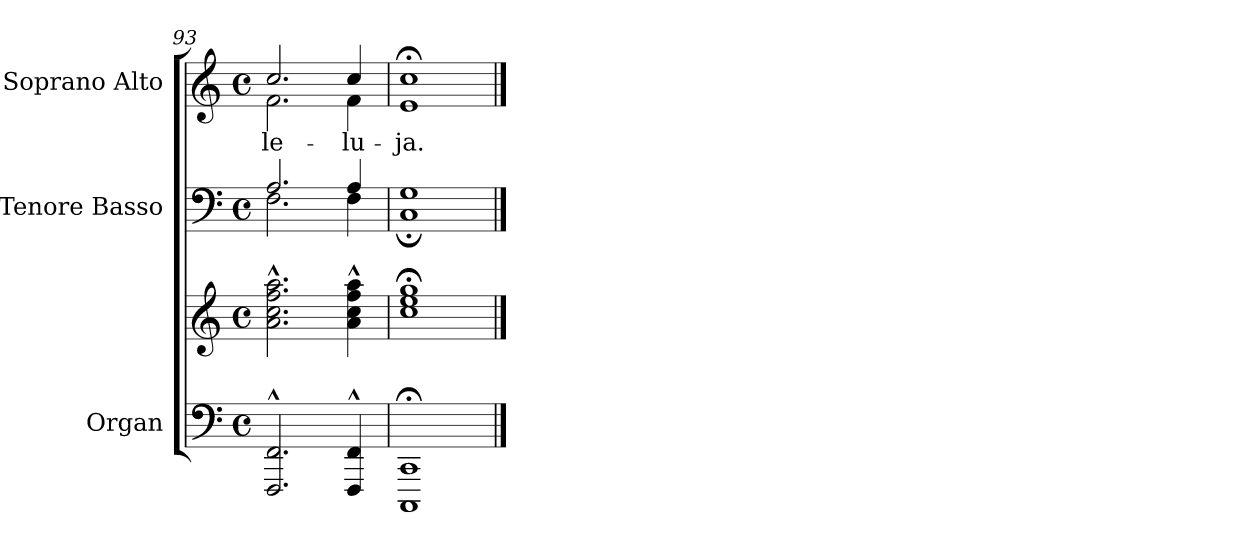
**kern	**kern	**kern	**kern	**text
*part3	*part3	*part2	*part1	*part1
*staff4	*staff3	*staff2	*staff1	*staff1
*I"Organ	*	*I"Tenore Basso	*I"Soprano Alto	*
*I'Org.	*	*I'T. B.	*I'S. A.	*
*clefF4	*clefG2	*clefF4	*clefG2	*
*k[]	*k[]	*k[]	*k[]	*
*C:	*C:	*C:	*C:	*
*M4/4	*M4/4	*M4/4	*M4/4	*
*met(c)	*met(c)	*met(c)	*met(c)	*
=93	=93	=93	=93	=93
*	*	*^	*	*
!	!	!	!	!	!LO:LY:b:color=#000000
*	*	*	*	*^	*
2.FFFi/^^ 2.FFi^^	2.ai\^^ 2.cci^^ 2.ffi^^ 2.aai^^	2.Ai/	2.Fi\	2.cci/	2.fi\	-le-
!	!	!	!	!	!	!LO:LY:b:color=#000000
4FFFi/^^ 4FFi^^	4ai\^^ 4cci^^ 4ffi^^ 4aai^^	4Ai/	4Fi\	4cci/	4fi\	-lu-
=94	=94	=94	=94	=94	=94	=94
!	!	!	!	!	!	!LO:LY:b:color=#000000
1CCCi; 1CCi;	1cci; 1eei; 1ggi;	1Gi	1C;i	1cc;i	1ei	-ja.
*	*	*v	*v	*	*	*
*	*	*	*v	*v	*
==	==	==	==	==
*-	*-	*-	*-	*-
